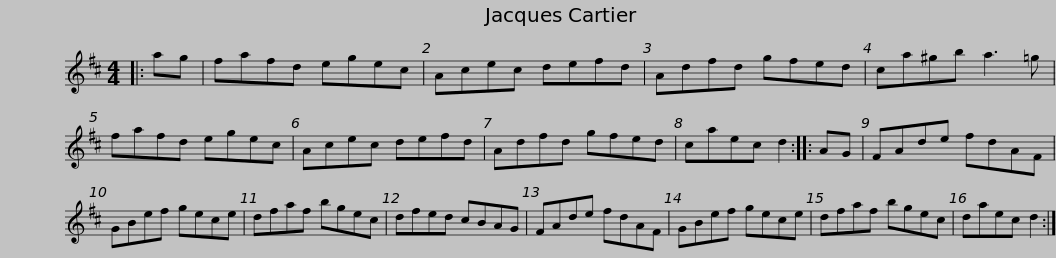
X:1
L:1/8
M:4/4
I:linebreak $
K:D
V:1 treble
V:1
|: ag | fafd egec | Acec defd | Adfd gfed | ca^gb a3 =g | %5
 fafd egec |$ Acec defd | Adfd gfed | caec d2 :: AG | %10
 FAde fdAF | GBef gece |$ dfaf bgec | dfed cBAG | FAde fdAF | %15
 GBef gece | dfaf bgec | daec d2 :| %18
